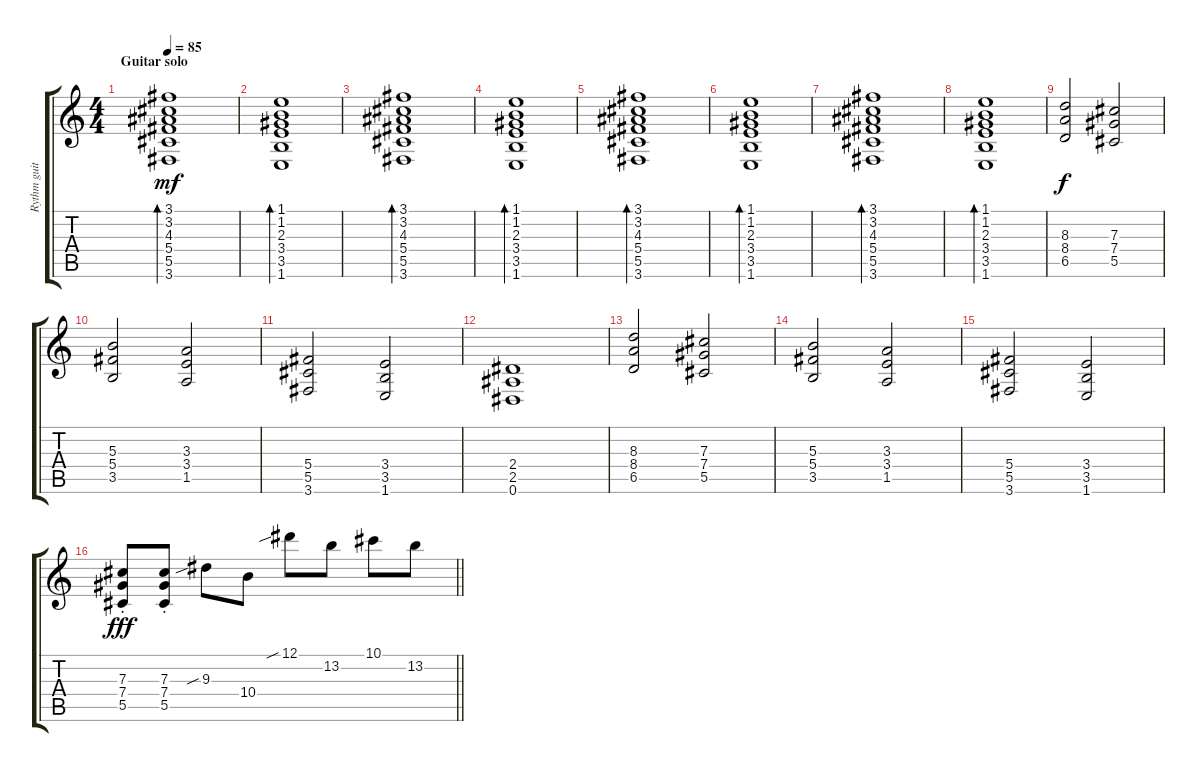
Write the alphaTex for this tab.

\track ("Rythm guitar" "Rythm guit") {instrument distortionguitar}
\staff {score tabs}
\tuning (Eb4 Bb3 Gb3 Db3 Ab2 Eb2) {hide}
\ts (4 4)
\section ("" "Guitar solo")
\tempo 85
\clef g2
\ks c
(3.1 3.2 4.3 5.4 5.5 3.6).1{bd 120 dy mf} |
(1.1 1.2 2.3 3.4 3.5 1.6).1{bd 120} |
(3.1 3.2 4.3 5.4 5.5 3.6).1{bd 120} |
(1.1 1.2 2.3 3.4 3.5 1.6).1{bd 120} |
(3.1 3.2 4.3 5.4 5.5 3.6).1{bd 120} |
(1.1 1.2 2.3 3.4 3.5 1.6).1{bd 120} |
(3.1 3.2 4.3 5.4 5.5 3.6).1{bd 120} |
(1.1 1.2 2.3 3.4 3.5 1.6).1{bd 120} |
(8.3 8.4 6.5).2{dy f} (7.3 7.4 5.5).2 |
(5.3 5.4 3.5).2 (3.3 3.4 1.5).2 |
(5.4 5.5 3.6).2 (3.4 3.5 1.6).2 |
(2.4 2.5 0.6).1 |
(8.3 8.4 6.5).2 (7.3 7.4 5.5).2 |
(5.3 5.4 3.5).2 (3.3 3.4 1.5).2 |
(5.4 5.5 3.6).2 (3.4 3.5 1.6).2 |
\barLineRight lightlight
(7.3 7.4{st} 5.5{st}).8{dy fff} (7.3 7.4{st} 5.5{st}).8 9.3{sib}.8 10.4.8 12.1{sib}.8 13.2.8 10.1.8 13.2.8
